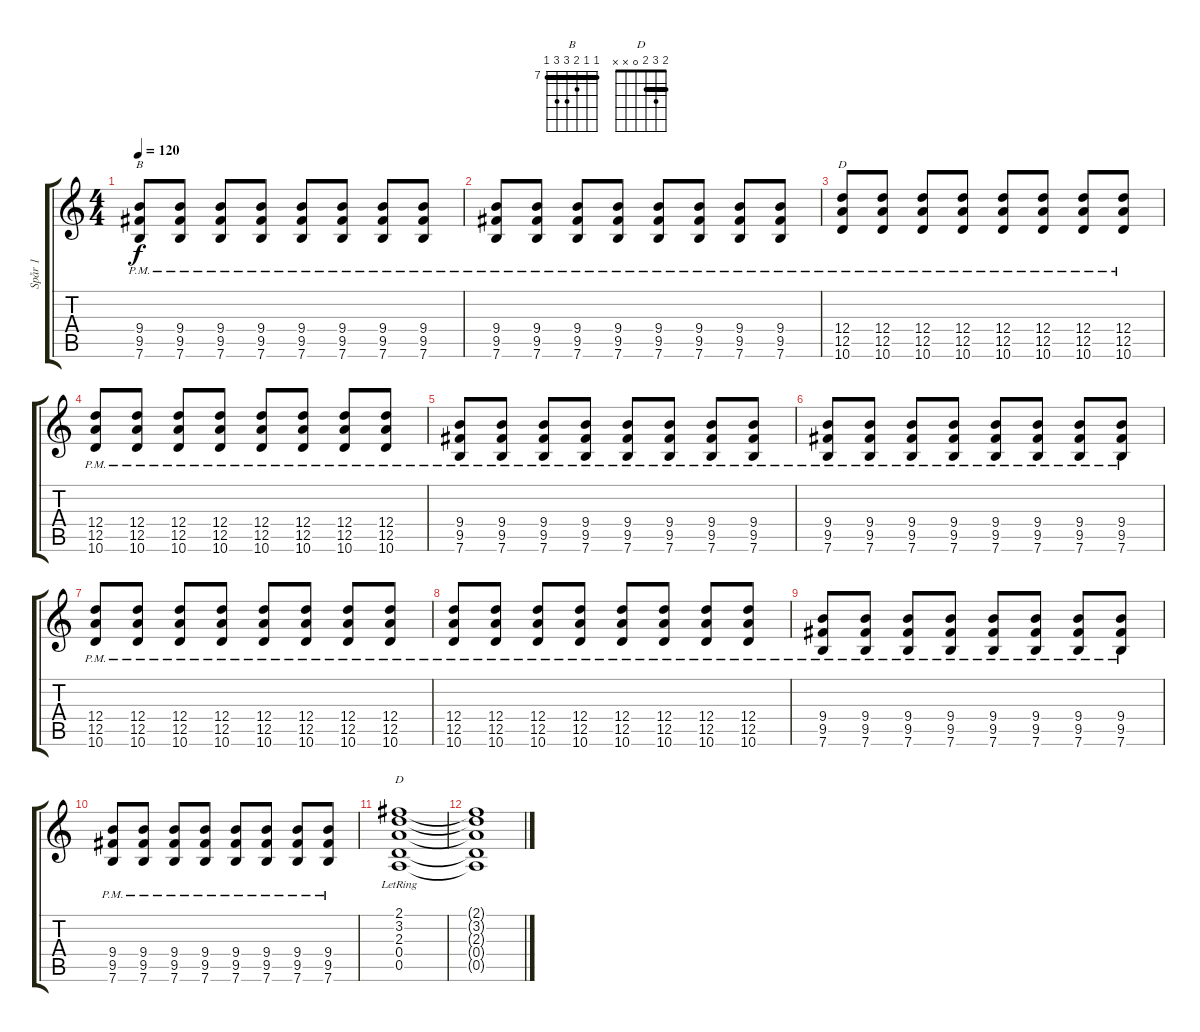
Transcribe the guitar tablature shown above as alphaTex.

\track ("Spår 1" "Spår 1") {instrument overdrivenguitar}
\staff {score tabs}
\tuning (E4 B3 G3 D3 A2 E2) {hide}
\chord ("B" 7 7 8 9 9 7) {firstfret 7 barre 7}
\chord ("D" 10 10 11 12 12 10) {firstfret 10 barre 10}
\chord ("D" 2 3 2 0 x x) {barre 2}
\ts (4 4)
\tempo 120
\clef g2
\ks c
(9.4{pm} 9.5{pm} 7.6{pm}).8{ch "B" dy f} (9.4{pm} 9.5{pm} 7.6{pm}).8 (9.4{pm} 9.5{pm} 7.6{pm}).8 (9.4{pm} 9.5{pm} 7.6{pm}).8 (9.4{pm} 9.5{pm} 7.6{pm}).8 (9.4{pm} 9.5{pm} 7.6{pm}).8 (9.4{pm} 9.5{pm} 7.6{pm}).8 (9.4{pm} 9.5{pm} 7.6{pm}).8 |
(9.4{pm} 9.5{pm} 7.6{pm}).8 (9.4{pm} 9.5{pm} 7.6{pm}).8 (9.4{pm} 9.5{pm} 7.6{pm}).8 (9.4{pm} 9.5{pm} 7.6{pm}).8 (9.4{pm} 9.5{pm} 7.6{pm}).8 (9.4{pm} 9.5{pm} 7.6{pm}).8 (9.4{pm} 9.5{pm} 7.6{pm}).8 (9.4{pm} 9.5{pm} 7.6{pm}).8 |
(12.4{pm} 12.5{pm} 10.6{pm}).8{ch "D"} (12.4{pm} 12.5{pm} 10.6{pm}).8 (12.4{pm} 12.5{pm} 10.6{pm}).8 (12.4{pm} 12.5{pm} 10.6{pm}).8 (12.4{pm} 12.5{pm} 10.6{pm}).8 (12.4{pm} 12.5{pm} 10.6{pm}).8 (12.4{pm} 12.5{pm} 10.6{pm}).8 (12.4{pm} 12.5{pm} 10.6{pm}).8 |
(12.4{pm} 12.5{pm} 10.6{pm}).8 (12.4{pm} 12.5{pm} 10.6{pm}).8 (12.4{pm} 12.5{pm} 10.6{pm}).8 (12.4{pm} 12.5{pm} 10.6{pm}).8 (12.4{pm} 12.5{pm} 10.6{pm}).8 (12.4{pm} 12.5{pm} 10.6{pm}).8 (12.4{pm} 12.5{pm} 10.6{pm}).8 (12.4{pm} 12.5{pm} 10.6{pm}).8 |
(9.4{pm} 9.5{pm} 7.6{pm}).8 (9.4{pm} 9.5{pm} 7.6{pm}).8 (9.4{pm} 9.5{pm} 7.6{pm}).8 (9.4{pm} 9.5{pm} 7.6{pm}).8 (9.4{pm} 9.5{pm} 7.6{pm}).8 (9.4{pm} 9.5{pm} 7.6{pm}).8 (9.4{pm} 9.5{pm} 7.6{pm}).8 (9.4{pm} 9.5{pm} 7.6{pm}).8 |
(9.4{pm} 9.5{pm} 7.6{pm}).8 (9.4{pm} 9.5{pm} 7.6{pm}).8 (9.4{pm} 9.5{pm} 7.6{pm}).8 (9.4{pm} 9.5{pm} 7.6{pm}).8 (9.4{pm} 9.5{pm} 7.6{pm}).8 (9.4{pm} 9.5{pm} 7.6{pm}).8 (9.4{pm} 9.5{pm} 7.6{pm}).8 (9.4{pm} 9.5{pm} 7.6{pm}).8 |
(12.4{pm} 12.5{pm} 10.6{pm}).8 (12.4{pm} 12.5{pm} 10.6{pm}).8 (12.4{pm} 12.5{pm} 10.6{pm}).8 (12.4{pm} 12.5{pm} 10.6{pm}).8 (12.4{pm} 12.5{pm} 10.6{pm}).8 (12.4{pm} 12.5{pm} 10.6{pm}).8 (12.4{pm} 12.5{pm} 10.6{pm}).8 (12.4{pm} 12.5{pm} 10.6{pm}).8 |
(12.4{pm} 12.5{pm} 10.6{pm}).8 (12.4{pm} 12.5{pm} 10.6{pm}).8 (12.4{pm} 12.5{pm} 10.6{pm}).8 (12.4{pm} 12.5{pm} 10.6{pm}).8 (12.4{pm} 12.5{pm} 10.6{pm}).8 (12.4{pm} 12.5{pm} 10.6{pm}).8 (12.4{pm} 12.5{pm} 10.6{pm}).8 (12.4{pm} 12.5{pm} 10.6{pm}).8 |
(9.4{pm} 9.5{pm} 7.6{pm}).8 (9.4{pm} 9.5{pm} 7.6{pm}).8 (9.4{pm} 9.5{pm} 7.6{pm}).8 (9.4{pm} 9.5{pm} 7.6{pm}).8 (9.4{pm} 9.5{pm} 7.6{pm}).8 (9.4{pm} 9.5{pm} 7.6{pm}).8 (9.4{pm} 9.5{pm} 7.6{pm}).8 (9.4{pm} 9.5{pm} 7.6{pm}).8 |
(9.4{pm} 9.5{pm} 7.6{pm}).8 (9.4{pm} 9.5{pm} 7.6{pm}).8 (9.4{pm} 9.5{pm} 7.6{pm}).8 (9.4{pm} 9.5{pm} 7.6{pm}).8 (9.4{pm} 9.5{pm} 7.6{pm}).8 (9.4{pm} 9.5{pm} 7.6{pm}).8 (9.4{pm} 9.5{pm} 7.6{pm}).8 (9.4{pm} 9.5{pm} 7.6{pm}).8 |
(2.1{lr} 3.2 2.3 0.4 0.5).1{ch "D"} |
(2.1{t} 3.2{t} 2.3{t} 0.4{t} 0.5{t}).1
